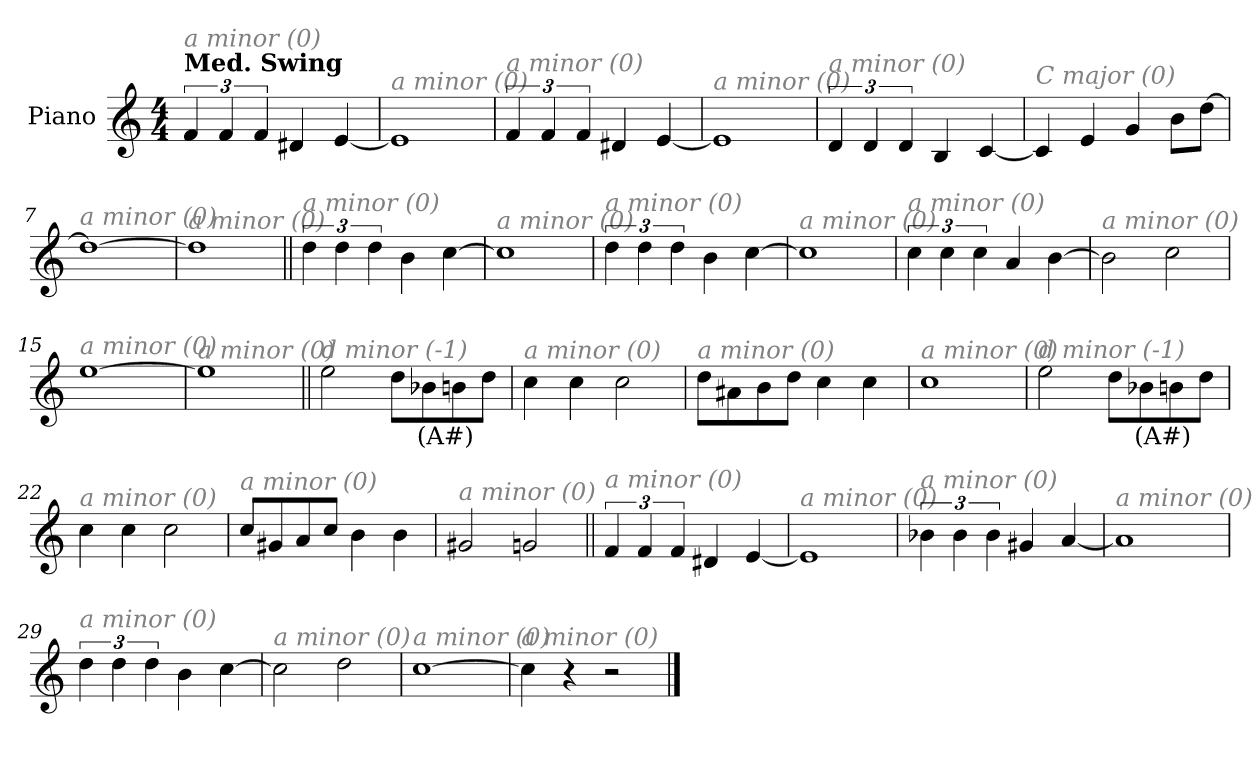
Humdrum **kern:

**kern	**text
*part1	*part1
*staff1	*staff1
*I"Piano	*
*I'Piano	*
*clefG2	*
*k[]	*
*M4/4	*
=1	=1
!LO:TX:B:t=Med. Swing	!
!LO:TX:i:color=#808080:t=a minor (0)	!
6f/	.
6f/	.
6f/	.
4d#X/	.
[4e/	.
=2	=2
!LO:TX:i:color=#808080:t=a minor (0)	!
1e]	.
=3	=3
!LO:TX:i:color=#808080:t=a minor (0)	!
6f/	.
6f/	.
6f/	.
4d#X/	.
[4e/	.
=4	=4
!LO:TX:i:color=#808080:t=a minor (0)	!
1e]	.
!!LO:LB:g=z
=5	=5
!LO:TX:i:color=#808080:t=a minor (0)	!
6d/	.
6d/	.
6d/	.
4B/	.
[4c/	.
=6	=6
!LO:TX:i:color=#808080:t=C major (0)	!
4c/]	.
4e/	.
4g/	.
8b\L	.
[8dd\J	.
=7	=7
!LO:TX:i:color=#808080:t=a minor (0)	!
1dd_	.
=8	=8
!LO:TX:i:color=#808080:t=a minor (0)	!
1dd]	.
!!LO:LB:g=z
=9||	=9||
!LO:TX:i:color=#808080:t=a minor (0)	!
6dd\	.
6dd\	.
6dd\	.
4b\	.
[4cc\	.
=10	=10
!LO:TX:i:color=#808080:t=a minor (0)	!
1cc]	.
=11	=11
!LO:TX:i:color=#808080:t=a minor (0)	!
6dd\	.
6dd\	.
6dd\	.
4b\	.
[4cc\	.
=12	=12
!LO:TX:i:color=#808080:t=a minor (0)	!
1cc]	.
!!LO:LB:g=z
=13	=13
!LO:TX:i:color=#808080:t=a minor (0)	!
6cc\	.
6cc\	.
6cc\	.
4a/	.
[4b\	.
=14	=14
!LO:TX:i:color=#808080:t=a minor (0)	!
2b\]	.
2cc\	.
=15	=15
!LO:TX:i:color=#808080:t=a minor (0)	!
[1ee	.
=16	=16
!LO:TX:i:color=#808080:t=a minor (0)	!
1ee]	.
!!LO:LB:g=z
=17||	=17||
!LO:TX:i:color=#808080:t=d minor (-1)	!
2ee\	.
8dd\L	.
8b-Xi\	(A#)
8b\	.
8dd\J	.
=18	=18
!LO:TX:i:color=#808080:t=a minor (0)	!
4cc\	.
4cc\	.
2cc\	.
=19	=19
!LO:TX:i:color=#808080:t=a minor (0)	!
8dd\L	.
8a#X\	.
8b\	.
8dd\J	.
4cc\	.
4cc\	.
=20	=20
!LO:TX:i:color=#808080:t=a minor (0)	!
1cc	.
!!LO:LB:g=z
=21	=21
!LO:TX:i:color=#808080:t=d minor (-1)	!
2ee\	.
8dd\L	.
8b-Xi\	(A#)
8b\	.
8dd\J	.
=22	=22
!LO:TX:i:color=#808080:t=a minor (0)	!
4cc\	.
4cc\	.
2cc\	.
=23	=23
!LO:TX:i:color=#808080:t=a minor (0)	!
8cc/L	.
8g#X/	.
8a/	.
8cc/J	.
4b\	.
4b\	.
=24	=24
!LO:TX:i:color=#808080:t=a minor (0)	!
2g#X/	.
2gn/	.
!!LO:LB:g=z
=25||	=25||
!LO:TX:i:color=#808080:t=a minor (0)	!
6f/	.
6f/	.
6f/	.
4d#X/	.
[4e/	.
=26	=26
!LO:TX:i:color=#808080:t=a minor (0)	!
1e]	.
=27	=27
!LO:TX:i:color=#808080:t=a minor (0)	!
6b-X\	.
6b-\	.
6b-\	.
4g#X/	.
[4a/	.
=28	=28
!LO:TX:i:color=#808080:t=a minor (0)	!
1a]	.
!!LO:LB:g=z
=29	=29
!LO:TX:i:color=#808080:t=a minor (0)	!
6dd\	.
6dd\	.
6dd\	.
4b\	.
[4cc\	.
=30	=30
!LO:TX:i:color=#808080:t=a minor (0)	!
2cc\]	.
2dd\	.
=31	=31
!LO:TX:i:color=#808080:t=a minor (0)	!
[1cc	.
=32	=32
!LO:TX:i:color=#808080:t=a minor (0)	!
4cc\]	.
4r	.
2r	.
==	==
*-	*-
